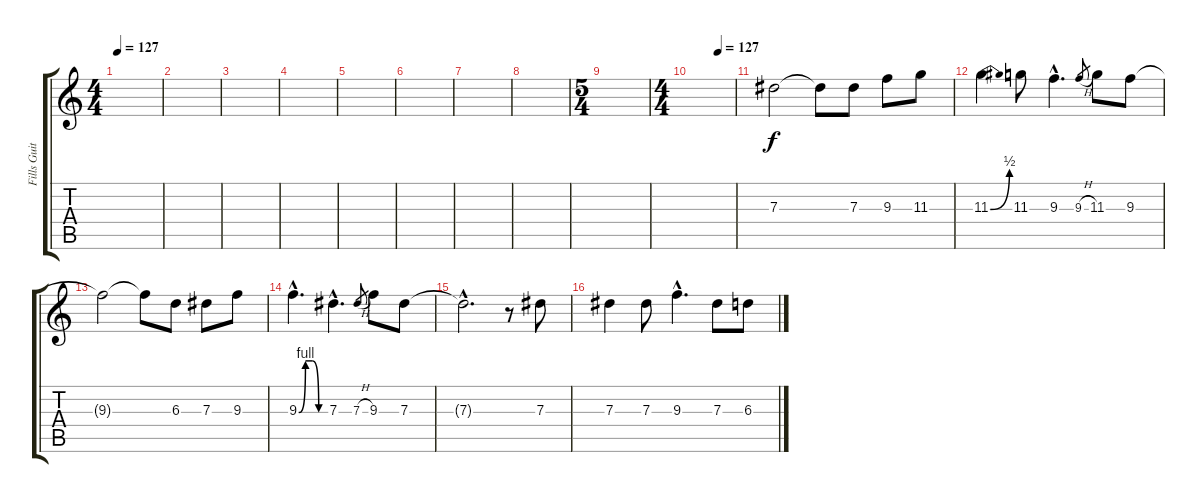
\track ("Fills Guitare" "Fills Guit") {instrument overdrivenguitar}
\staff {score tabs}
\tuning (F4 C4 Ab3 Eb3 Bb2 F2) {hide}
\ts (4 4)
\tempo 127
\tempo 118
\tempo 127
\clef g2
\ks c
|
|
|
|
|
|
|
|
\ts (5 4)
|
\ts (4 4)
\tempo (127 0.625)
|
7.3.2 7.3{t}.8 7.3.8 9.3.8 11.3.8 |
11.3{be (bend 0 0 60 2)}.4 11.3.8 9.3{hac}.4{d} 9.3{h}.8{gr} 11.3.8 9.3.8 |
9.3{t}.2 9.3{t}.8 6.3.8 7.3.8 9.3.8 |
9.3{be (custom 0 0 15 4 30 4 45 0 60 0) hac}.4{d} 7.3{hac}.4{d} 7.3{h}.8{gr} 9.3.8 7.3.8 |
7.3{hac t}.2{d} r.8 7.3.8 |
7.3.4 7.3.8 9.3{hac}.4{d} 7.3.8 6.3.8
